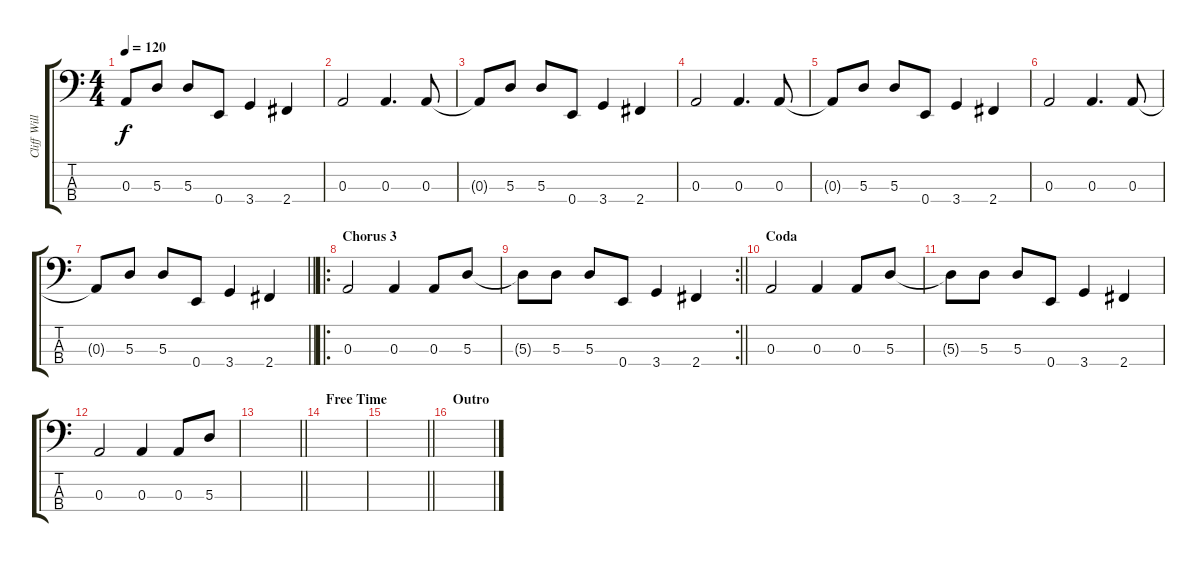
\track ("Cliff Williams" "Cliff Will") {instrument electricbassfinger}
\staff {score tabs}
\tuning (G2 D2 A1 E1) {hide}
\ts (4 4)
\tempo 120
\clef f4
\ks c
0.3{t}.8{dy f} 5.3.8 5.3.8 0.4.8 3.4.4 2.4.4 |
0.3.2 0.3.4{d} 0.3.8 |
0.3{t}.8 5.3.8 5.3.8 0.4.8 3.4.4 2.4.4 |
0.3.2 0.3.4{d} 0.3.8 |
0.3{t}.8 5.3.8 5.3.8 0.4.8 3.4.4 2.4.4 |
0.3.2 0.3.4{d} 0.3.8 |
\barLineRight lightlight
0.3{t}.8 5.3.8 5.3.8 0.4.8 3.4.4 2.4.4 |
\ro
\section ("" "Chorus 3")
0.3.2 0.3.4 0.3.8 5.3.8 |
\rc 2
\barLineRight lightlight
5.3{t}.8 5.3.8 5.3.8 0.4.8 3.4.4 2.4.4 |
\section ("" "Coda")
0.3.2 0.3.4 0.3.8 5.3.8 |
5.3{t}.8 5.3.8 5.3.8 0.4.8 3.4.4 2.4.4 |
0.3.2 0.3.4 0.3.8 5.3.8 |
\barLineRight lightlight
|
\section ("" "Free Time")
|
\barLineRight lightlight
|
\section ("" "Outro")
